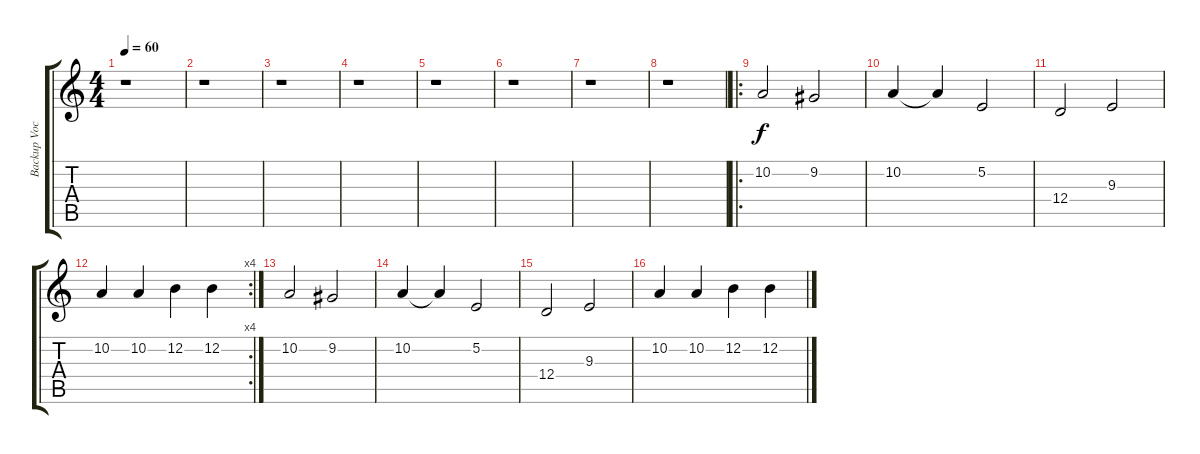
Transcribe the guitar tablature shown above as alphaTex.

\track ("Backup Vocals" "Backup Voc") {instrument lead6voice}
\staff {score tabs}
\tuning (E4 B3 G3 D3 A2 E2) {hide}
\ts (4 4)
\tempo 60
\clef g2
\ks c
r.1{dy f} |
r.1 |
r.1 |
r.1 |
r.1 |
r.1 |
r.1 |
r.1 |
\ro
10.2.2 9.2.2 |
10.2.4 10.2{t}.4 5.2.2 |
12.4.2 9.3.2 |
\rc 4
10.2.4 10.2.4 12.2.4 12.2.4 |
10.2.2 9.2.2 |
10.2.4 10.2{t}.4 5.2.2 |
12.4.2 9.3.2 |
10.2.4 10.2.4 12.2.4 12.2.4
